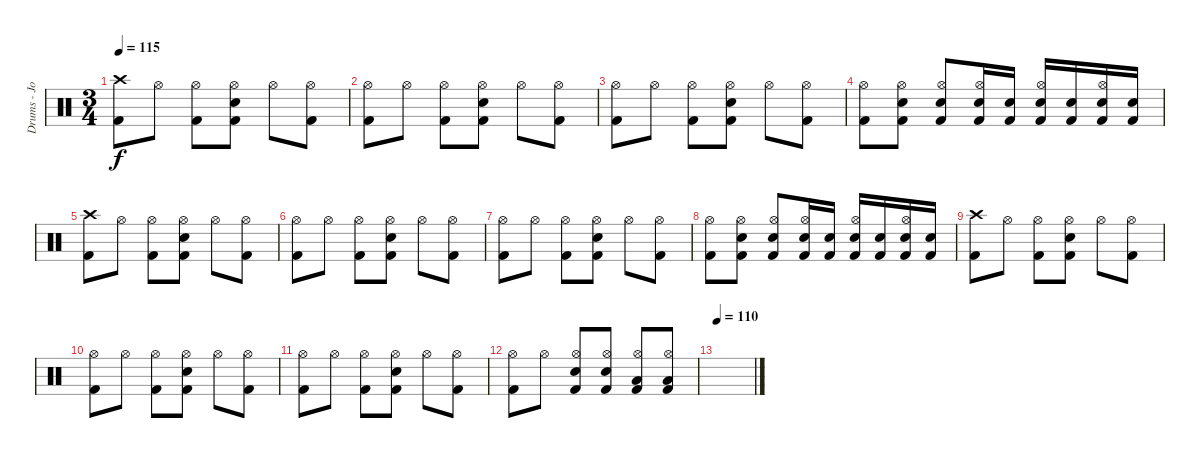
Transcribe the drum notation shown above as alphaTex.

\track ("Drums - John" "Drums - Jo") {instrument percussion}
\staff {score}
\articulation defaults
\ts (3 4)
\tempo 115
\clef neutral
\ks c
("Crash high (hit)" "Kick (hit) 2").8{dy f} "Hi-Hat (open)".8 ("Hi-Hat (open)" "Kick (hit) 2").8 ("Hi-Hat (open)" "Electric Snare (hit)" "Kick (hit) 2").8 "Hi-Hat (open)".8 ("Hi-Hat (open)" "Kick (hit) 2").8 |
("Hi-Hat (open)" "Kick (hit) 2").8 "Hi-Hat (open)".8 ("Hi-Hat (open)" "Kick (hit) 2").8 ("Hi-Hat (open)" "Electric Snare (hit)" "Kick (hit) 2").8 "Hi-Hat (open)".8 ("Hi-Hat (open)" "Kick (hit) 2").8 |
("Hi-Hat (open)" "Kick (hit) 2").8 "Hi-Hat (open)".8 ("Hi-Hat (open)" "Kick (hit) 2").8 ("Hi-Hat (open)" "Electric Snare (hit)" "Kick (hit) 2").8 "Hi-Hat (open)".8 ("Hi-Hat (open)" "Kick (hit) 2").8 |
("Hi-Hat (open)" "Kick (hit) 2").8 ("Hi-Hat (open)" "Electric Snare (hit)" "Kick (hit) 2").8 ("Hi-Hat (open)" "Electric Snare (hit)" "Kick (hit) 2").8 ("Hi-Hat (open)" "Electric Snare (hit)" "Kick (hit) 2").16 ("Electric Snare (hit)" "Kick (hit) 2").16 ("Hi-Hat (open)" "Electric Snare (hit)" "Kick (hit) 2").16 ("Electric Snare (hit)" "Kick (hit) 2").16 ("Hi-Hat (open)" "Electric Snare (hit)" "Kick (hit) 2").16 ("Electric Snare (hit)" "Kick (hit) 2").16 |
("Crash high (hit)" "Kick (hit) 2").8 "Hi-Hat (open)".8 ("Hi-Hat (open)" "Kick (hit) 2").8 ("Hi-Hat (open)" "Electric Snare (hit)" "Kick (hit) 2").8 "Hi-Hat (open)".8 ("Hi-Hat (open)" "Kick (hit) 2").8 |
("Hi-Hat (open)" "Kick (hit) 2").8 "Hi-Hat (open)".8 ("Hi-Hat (open)" "Kick (hit) 2").8 ("Hi-Hat (open)" "Electric Snare (hit)" "Kick (hit) 2").8 "Hi-Hat (open)".8 ("Hi-Hat (open)" "Kick (hit) 2").8 |
("Hi-Hat (open)" "Kick (hit) 2").8 "Hi-Hat (open)".8 ("Hi-Hat (open)" "Kick (hit) 2").8 ("Hi-Hat (open)" "Electric Snare (hit)" "Kick (hit) 2").8 "Hi-Hat (open)".8 ("Hi-Hat (open)" "Kick (hit) 2").8 |
("Hi-Hat (open)" "Kick (hit) 2").8 ("Hi-Hat (open)" "Electric Snare (hit)" "Kick (hit) 2").8 ("Hi-Hat (open)" "Electric Snare (hit)" "Kick (hit) 2").8 ("Hi-Hat (open)" "Electric Snare (hit)" "Kick (hit) 2").16 ("Electric Snare (hit)" "Kick (hit) 2").16 ("Hi-Hat (open)" "Electric Snare (hit)" "Kick (hit) 2").16 ("Electric Snare (hit)" "Kick (hit) 2").16 ("Hi-Hat (open)" "Electric Snare (hit)" "Kick (hit) 2").16 ("Electric Snare (hit)" "Kick (hit) 2").16 |
("Crash high (hit)" "Kick (hit) 2").8 "Hi-Hat (open)".8 ("Hi-Hat (open)" "Kick (hit) 2").8 ("Hi-Hat (open)" "Electric Snare (hit)" "Kick (hit) 2").8 "Hi-Hat (open)".8 ("Hi-Hat (open)" "Kick (hit) 2").8 |
("Hi-Hat (open)" "Kick (hit) 2").8 "Hi-Hat (open)".8 ("Hi-Hat (open)" "Kick (hit) 2").8 ("Hi-Hat (open)" "Electric Snare (hit)" "Kick (hit) 2").8 "Hi-Hat (open)".8 ("Hi-Hat (open)" "Kick (hit) 2").8 |
("Hi-Hat (open)" "Kick (hit) 2").8 "Hi-Hat (open)".8 ("Hi-Hat (open)" "Kick (hit) 2").8 ("Hi-Hat (open)" "Electric Snare (hit)" "Kick (hit) 2").8 "Hi-Hat (open)".8 ("Hi-Hat (open)" "Kick (hit) 2").8 |
("Hi-Hat (open)" "Kick (hit) 2").8 "Hi-Hat (open)".8 ("Hi-Hat (open)" "Electric Snare (hit)" "Kick (hit) 2").8 ("Hi-Hat (open)" "Electric Snare (hit)" "Kick (hit) 2").8 ("Hi-Hat (open)" "Low Floor Tom (hit)" "Kick (hit) 2").8 ("Hi-Hat (open)" "Low Floor Tom (hit)" "Kick (hit) 2").8 |
\tempo 105
\tempo 110
